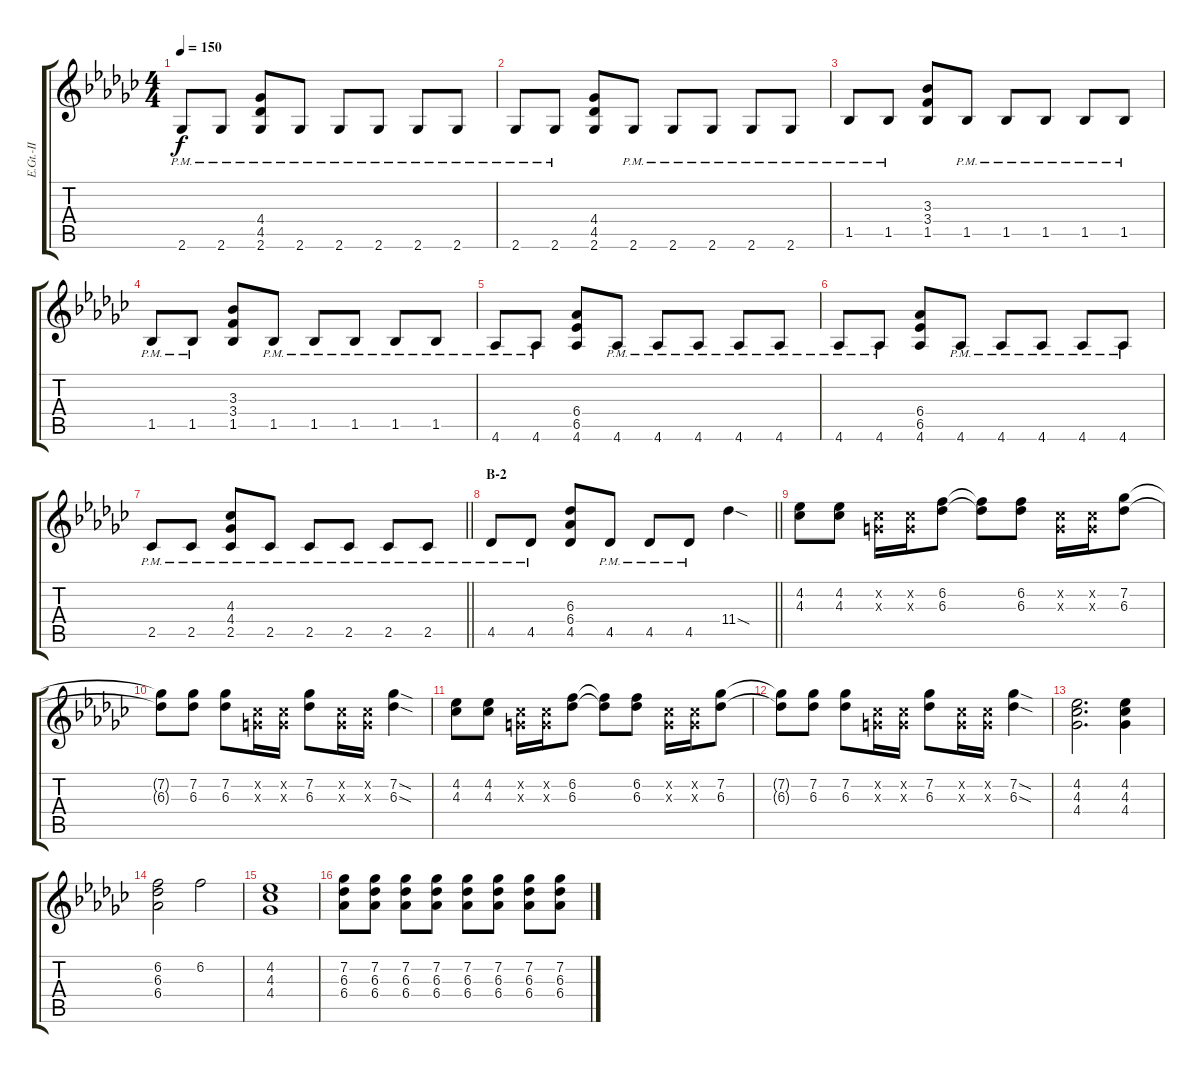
\track ("E.Gt.-II" "E.Gt.-II") {instrument distortionguitar}
\staff {score tabs}
\tuning (E4 B3 G3 D3 A2 E2) {hide}
\ts (4 4)
\tempo 150
\clef g2
\ks gb
2.6{pm}.8{dy f} 2.6{pm}.8 (4.4{pm} 4.5{pm} 2.6{pm}).8 2.6{pm}.8 2.6{pm}.8 2.6{pm}.8 2.6{pm}.8 2.6{pm}.8 |
2.6{pm}.8 2.6{pm}.8 (4.4 4.5 2.6).8 2.6{pm}.8 2.6{pm}.8 2.6{pm}.8 2.6{pm}.8 2.6{pm}.8 |
1.5{pm}.8 1.5{pm}.8 (3.3 3.4 1.5).8 1.5{pm}.8 1.5{pm}.8 1.5{pm}.8 1.5{pm}.8 1.5{pm}.8 |
1.5{pm}.8 1.5{pm}.8 (3.3 3.4 1.5).8 1.5{pm}.8 1.5{pm}.8 1.5{pm}.8 1.5{pm}.8 1.5{pm}.8 |
4.6{pm}.8 4.6{pm}.8 (6.4 6.5 4.6).8 4.6{pm}.8 4.6{pm}.8 4.6{pm}.8 4.6{pm}.8 4.6{pm}.8 |
4.6{pm}.8 4.6{pm}.8 (6.4 6.5 4.6).8 4.6{pm}.8 4.6{pm}.8 4.6{pm}.8 4.6{pm}.8 4.6{pm}.8 |
\barLineRight lightlight
2.5{pm}.8 2.5{pm}.8 (4.3{pm} 4.4{pm} 2.5{pm}).8 2.5{pm}.8 2.5{pm}.8 2.5{pm}.8 2.5{pm}.8 2.5{pm}.8 |
\section ("" "B-2")
\barLineRight lightlight
4.5{pm}.8 4.5{pm}.8 (6.3 6.4 4.5).8 4.5{pm}.8 4.5{pm}.8 4.5{pm}.8 11.4{sod}.4 |
(4.2 4.3).8 (4.2 4.3).8 (0.2{x} 0.3{x}).16 (0.2{x} 0.3{x}).16 (6.2 6.3).8 (6.2{t} 6.3{t}).8 (6.2 6.3).8 (0.2{x} 0.3{x}).16 (0.2{x} 0.3{x}).16 (7.2 6.3).8 |
(7.2{t} 6.3{t}).8 (7.2 6.3).8 (7.2 6.3).8 (0.2{x} 0.3{x}).16 (0.2{x} 0.3{x}).16 (7.2 6.3).8 (0.2{x} 0.3{x}).16 (0.2{x} 0.3{x}).16 (7.2{sod} 6.3{sod}).4 |
(4.2 4.3).8 (4.2 4.3).8 (0.2{x} 0.3{x}).16 (0.2{x} 0.3{x}).16 (6.2 6.3).8 (6.2{t} 6.3{t}).8 (6.2 6.3).8 (0.2{x} 0.3{x}).16 (0.2{x} 0.3{x}).16 (7.2 6.3).8 |
(7.2{t} 6.3{t}).8 (7.2 6.3).8 (7.2 6.3).8 (0.2{x} 0.3{x}).16 (0.2{x} 0.3{x}).16 (7.2 6.3).8 (0.2{x} 0.3{x}).16 (0.2{x} 0.3{x}).16 (7.2{sod} 6.3{sod}).4 |
(4.2 4.3 4.4).2{d} (4.2 4.3 4.4).4 |
(6.2 6.3 6.4).2 6.2.2 |
(4.2 4.3 4.4).1 |
(7.2 6.3 6.4).8 (7.2 6.3 6.4).8 (7.2 6.3 6.4).8 (7.2 6.3 6.4).8 (7.2 6.3 6.4).8 (7.2 6.3 6.4).8 (7.2 6.3 6.4).8 (7.2 6.3 6.4).8
